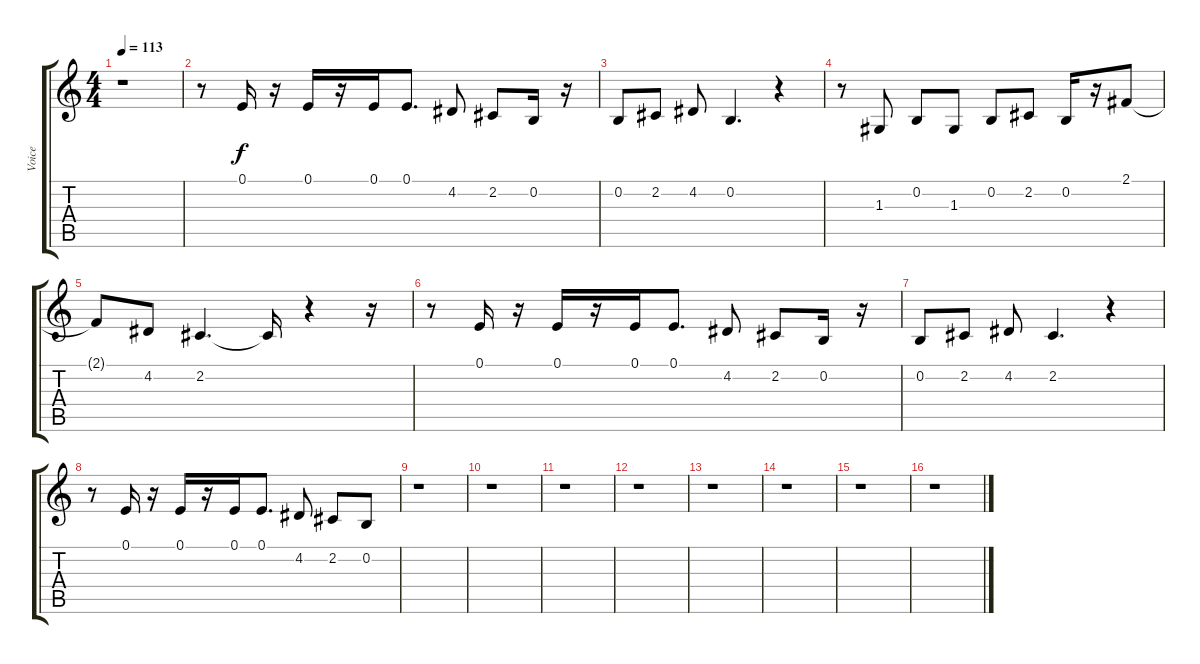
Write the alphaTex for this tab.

\track ("Voice" "Voice") {instrument flute}
\staff {score tabs}
\tuning (E4 B3 G3 D3 A2 E2) {hide}
\ts (4 4)
\tempo 113
\clef g2
\ks c
r.1{dy f} |
r.8 0.1.16 r.16 0.1.16 r.16 0.1.16 0.1.8{d} 4.2.8 2.2.8 0.2.16 r.16 |
0.2.8 2.2.8 4.2.8 0.2.4{d} r.4 |
r.8 1.3.8 0.2.8 1.3.8 0.2.8 2.2.8 0.2.16 r.16 2.1.8 |
2.1{t}.8 4.2.8 2.2.4{d} 2.2{t}.16 r.4 r.16 |
r.8 0.1.16 r.16 0.1.16 r.16 0.1.16 0.1.8{d} 4.2.8 2.2.8 0.2.16 r.16 |
0.2.8 2.2.8 4.2.8 2.2.4{d} r.4 |
r.8 0.1.16 r.16 0.1.16 r.16 0.1.16 0.1.8{d} 4.2.8 2.2.8 0.2.8 |
r.1 |
r.1 |
r.1 |
r.1 |
r.1 |
r.1 |
r.1 |
r.1
